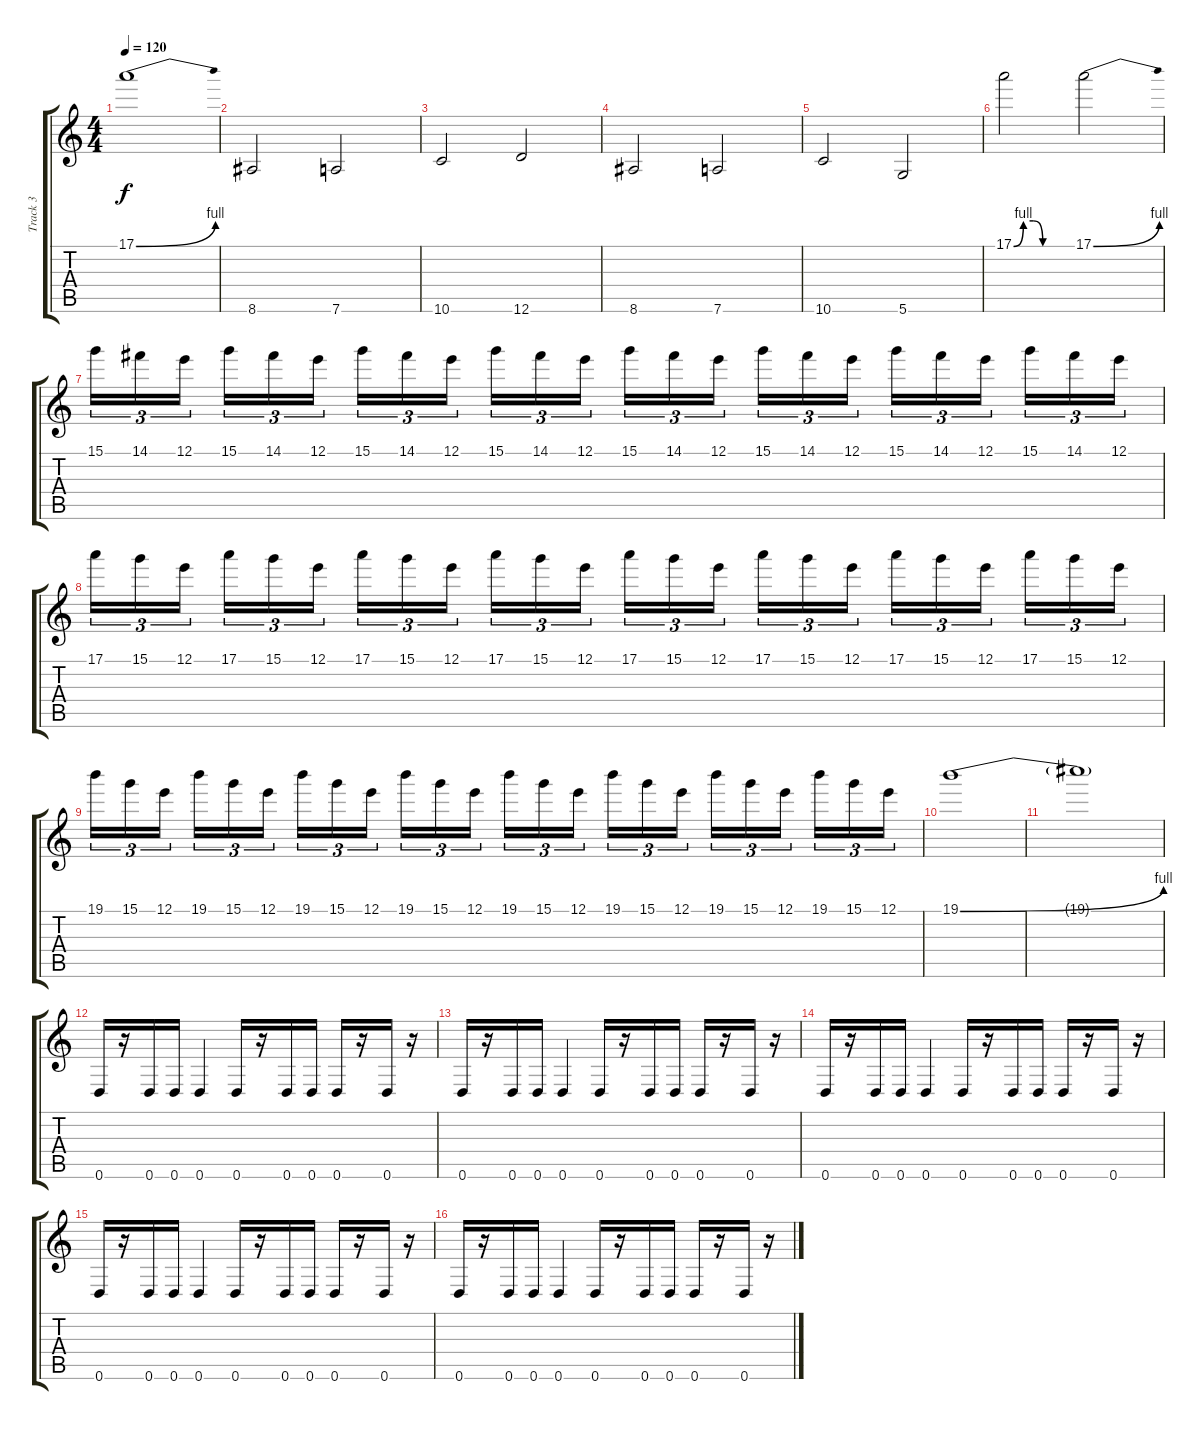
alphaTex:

\track ("Track 3" "Track 3") {instrument distortionguitar}
\staff {score tabs}
\tuning (E4 B3 G3 D3 A2 D2) {hide}
\ts (4 4)
\tempo 120
\clef g2
\ks c
17.1{be (bend 0 0 60 4)}.1{dy f} |
8.6.2 7.6.2 |
10.6.2 12.6.2 |
8.6.2 7.6.2 |
10.6.2 5.6.2 |
17.1{be (custom 0 0 10 4 20 4 30 0 60 0)}.2 17.1{be (bend 0 0 60 4)}.2 |
15.1.16{tu (3 2)} 14.1.16{tu (3 2)} 12.1.16{tu (3 2) beam splitsecondary} 15.1.16{tu (3 2)} 14.1.16{tu (3 2)} 12.1.16{tu (3 2)} 15.1.16{tu (3 2)} 14.1.16{tu (3 2)} 12.1.16{tu (3 2) beam splitsecondary} 15.1.16{tu (3 2)} 14.1.16{tu (3 2)} 12.1.16{tu (3 2)} 15.1.16{tu (3 2)} 14.1.16{tu (3 2)} 12.1.16{tu (3 2) beam splitsecondary} 15.1.16{tu (3 2)} 14.1.16{tu (3 2)} 12.1.16{tu (3 2)} 15.1.16{tu (3 2)} 14.1.16{tu (3 2)} 12.1.16{tu (3 2) beam splitsecondary} 15.1.16{tu (3 2)} 14.1.16{tu (3 2)} 12.1.16{tu (3 2)} |
17.1.16{tu (3 2)} 15.1.16{tu (3 2)} 12.1.16{tu (3 2) beam splitsecondary} 17.1.16{tu (3 2)} 15.1.16{tu (3 2)} 12.1.16{tu (3 2)} 17.1.16{tu (3 2)} 15.1.16{tu (3 2)} 12.1.16{tu (3 2) beam splitsecondary} 17.1.16{tu (3 2)} 15.1.16{tu (3 2)} 12.1.16{tu (3 2)} 17.1.16{tu (3 2)} 15.1.16{tu (3 2)} 12.1.16{tu (3 2) beam splitsecondary} 17.1.16{tu (3 2)} 15.1.16{tu (3 2)} 12.1.16{tu (3 2)} 17.1.16{tu (3 2)} 15.1.16{tu (3 2)} 12.1.16{tu (3 2) beam splitsecondary} 17.1.16{tu (3 2)} 15.1.16{tu (3 2)} 12.1.16{tu (3 2)} |
19.1.16{tu (3 2)} 15.1.16{tu (3 2)} 12.1.16{tu (3 2) beam splitsecondary} 19.1.16{tu (3 2)} 15.1.16{tu (3 2)} 12.1.16{tu (3 2)} 19.1.16{tu (3 2)} 15.1.16{tu (3 2)} 12.1.16{tu (3 2) beam splitsecondary} 19.1.16{tu (3 2)} 15.1.16{tu (3 2)} 12.1.16{tu (3 2)} 19.1.16{tu (3 2)} 15.1.16{tu (3 2)} 12.1.16{tu (3 2) beam splitsecondary} 19.1.16{tu (3 2)} 15.1.16{tu (3 2)} 12.1.16{tu (3 2)} 19.1.16{tu (3 2)} 15.1.16{tu (3 2)} 12.1.16{tu (3 2) beam splitsecondary} 19.1.16{tu (3 2)} 15.1.16{tu (3 2)} 12.1.16{tu (3 2)} |
19.1{be (bend 0 0 60 4)}.1 |
19.1{t}.1 |
0.6.16 r.16 0.6.16 0.6.16 0.6.4 0.6.16 r.16 0.6.16 0.6.16 0.6.16 r.16 0.6.16 r.16 |
0.6.16 r.16 0.6.16 0.6.16 0.6.4 0.6.16 r.16 0.6.16 0.6.16 0.6.16 r.16 0.6.16 r.16 |
0.6.16 r.16 0.6.16 0.6.16 0.6.4 0.6.16 r.16 0.6.16 0.6.16 0.6.16 r.16 0.6.16 r.16 |
0.6.16 r.16 0.6.16 0.6.16 0.6.4 0.6.16 r.16 0.6.16 0.6.16 0.6.16 r.16 0.6.16 r.16 |
0.6.16 r.16 0.6.16 0.6.16 0.6.4 0.6.16 r.16 0.6.16 0.6.16 0.6.16 r.16 0.6.16 r.16
